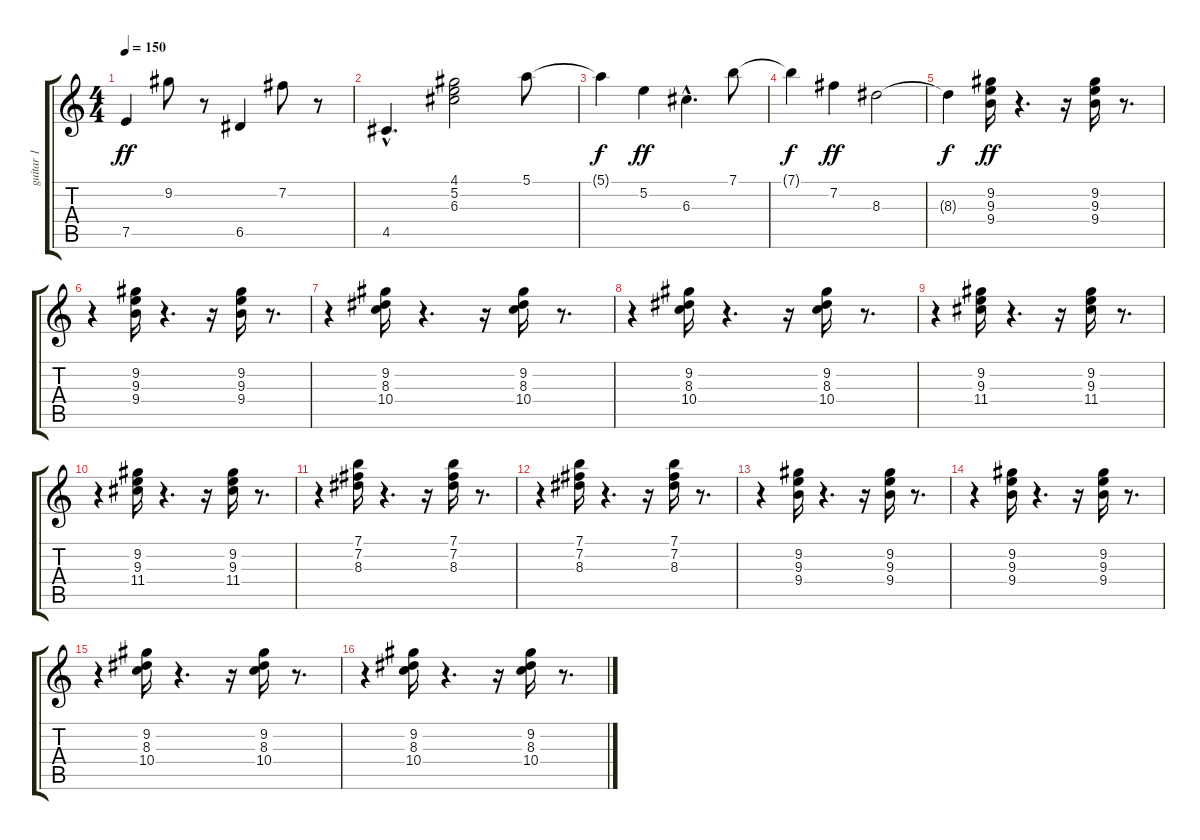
\track ("guitar 1" "guitar 1") {instrument electricguitarjazz}
\staff {score tabs}
\tuning (E4 B3 G3 D3 A2 E2) {hide}
\ts (4 4)
\tempo 150
\clef g2
\ks c
7.5.4{dy ff} 9.2.8 r.8 6.5.4 7.2.8 r.8 |
4.5{hac}.4{d} (4.1 5.2 6.3).2 5.1.8 |
5.1{t}.4{dy f} 5.2.4{dy ff} 6.3{hac}.4{d} 7.1.8 |
7.1{t}.4{dy f} 7.2.4{dy ff} 8.3.2 |
8.3{t}.4{dy f} (9.2 9.3 9.4).16{dy ff} r.4{d} r.16 (9.2 9.3 9.4).16 r.8{d} |
r.4 (9.2 9.3 9.4).16 r.4{d} r.16 (9.2 9.3 9.4).16 r.8{d} |
r.4 (9.2 8.3 10.4).16 r.4{d} r.16 (9.2 8.3 10.4).16 r.8{d} |
r.4 (9.2 8.3 10.4).16 r.4{d} r.16 (9.2 8.3 10.4).16 r.8{d} |
r.4 (9.2 9.3 11.4).16 r.4{d} r.16 (9.2 9.3 11.4).16 r.8{d} |
r.4 (9.2 9.3 11.4).16 r.4{d} r.16 (9.2 9.3 11.4).16 r.8{d} |
r.4 (7.1 7.2 8.3).16 r.4{d} r.16 (7.1 7.2 8.3).16 r.8{d} |
r.4 (7.1 7.2 8.3).16 r.4{d} r.16 (7.1 7.2 8.3).16 r.8{d} |
r.4 (9.2 9.3 9.4).16 r.4{d} r.16 (9.2 9.3 9.4).16 r.8{d} |
r.4 (9.2 9.3 9.4).16 r.4{d} r.16 (9.2 9.3 9.4).16 r.8{d} |
r.4 (9.2 8.3 10.4).16 r.4{d} r.16 (9.2 8.3 10.4).16 r.8{d} |
r.4 (9.2 8.3 10.4).16 r.4{d} r.16 (9.2 8.3 10.4).16 r.8{d}
